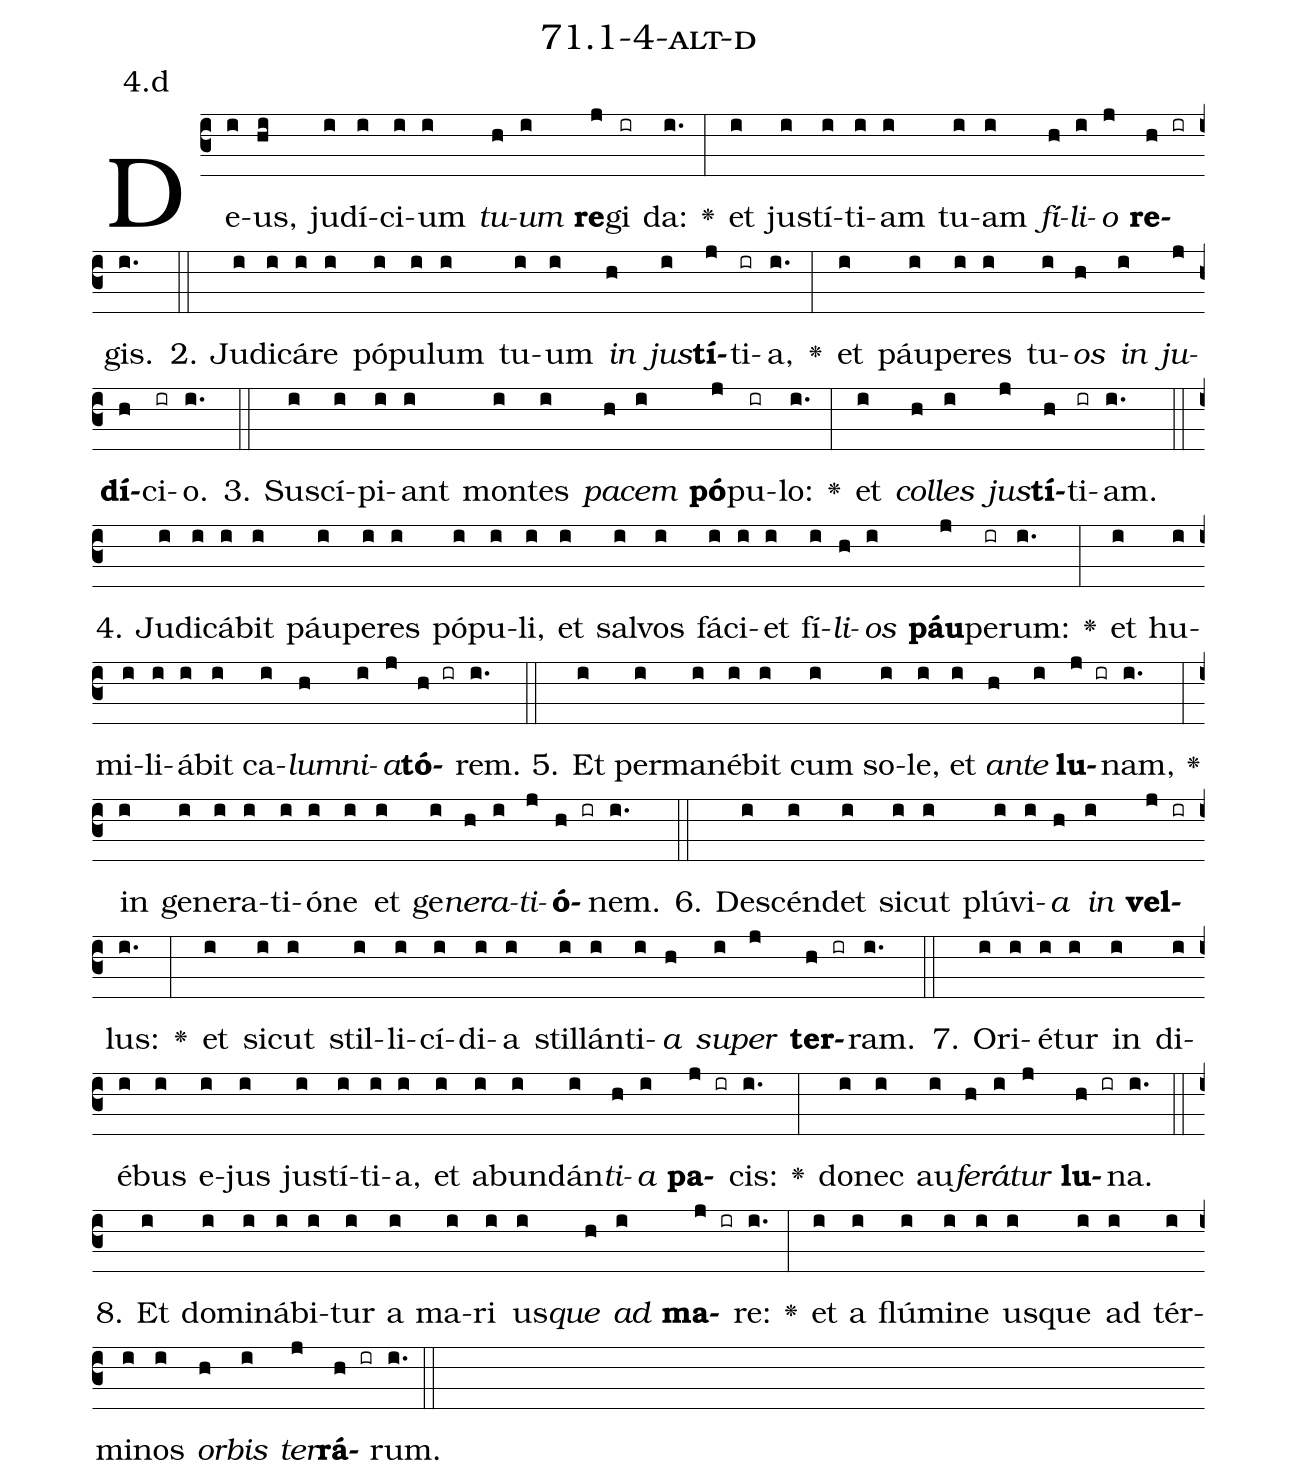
name: 71.1-4-alt-d;
annotation: 4.d;
%%
(c3)De(i)us,(hi) ju(i)dí(i)ci(i)um(i) <i>tu</i>(h)<i>um</i>(i) <b>re</b>(j)gi(ir) da:(i.) <v>\greheightstar</v>(:) et(i) jus(i)tí(i)ti(i)am(i) tu(i)am(i) <i>fí</i>(h)<i>li</i>(i)<i>o</i>(j) <b>re</b>(h ir)gis.(i.) (::)
2. Ju(i)di(i)cá(i)re(i) pó(i)pu(i)lum(i) tu(i)um(i) <i>in</i>(h) <i>jus</i>(i)<b>tí</b>(j)ti(ir)a,(i.) <v>\greheightstar</v>(:) et(i) páu(i)pe(i)res(i) tu(i)<i>os</i>(h) <i>in</i>(i) <i>ju</i>(j)<b>dí</b>(h)ci(ir)o.(i.) (::)
3. Su(i)scí(i)pi(i)ant(i) mon(i)tes(i) <i>pa</i>(h)<i>cem</i>(i) <b>pó</b>(j)pu(ir)lo:(i.) <v>\greheightstar</v>(:) et(i) <i>col</i>(h)<i>les</i>(i) <i>jus</i>(j)<b>tí</b>(h)ti(ir)am.(i.) (::)
4. Ju(i)di(i)cá(i)bit(i) páu(i)pe(i)res(i) pó(i)pu(i)li,(i) et(i) sal(i)vos(i) fá(i)ci(i)et(i) fí(i)<i>li</i>(h)<i>os</i>(i) <b>páu</b>(j)pe(ir)rum:(i.) <v>\greheightstar</v>(:) et(i) hu(i)mi(i)li(i)á(i)bit(i) ca(i)<i>lum</i>(h)<i>ni</i>(i)<i>a</i>(j)<b>tó</b>(h ir)rem.(i.) (::)
5. Et(i) per(i)ma(i)né(i)bit(i) cum(i) so(i)le,(i) et(i) <i>an</i>(h)<i>te</i>(i) <b>lu</b>(j ir)nam,(i.) <v>\greheightstar</v>(:) in(i) ge(i)ne(i)ra(i)ti(i)ó(i)ne(i) et(i) ge(i)<i>ne</i>(h)<i>ra</i>(i)<i>ti</i>(j)<b>ó</b>(h ir)nem.(i.) (::)
6. De(i)scén(i)det(i) sic(i)ut(i) plú(i)vi(i)<i>a</i>(h) <i>in</i>(i) <b>vel</b>(j ir)lus:(i.) <v>\greheightstar</v>(:) et(i) sic(i)ut(i) stil(i)li(i)cí(i)di(i)a(i) stil(i)lán(i)ti(i)<i>a</i>(h) <i>su</i>(i)<i>per</i>(j) <b>ter</b>(h ir)ram.(i.) (::)
7. O(i)ri(i)é(i)tur(i) in(i) di(i)é(i)bus(i) e(i)jus(i) jus(i)tí(i)ti(i)a,(i) et(i) ab(i)un(i)dán(i)<i>ti</i>(h)<i>a</i>(i) <b>pa</b>(j ir)cis:(i.) <v>\greheightstar</v>(:) do(i)nec(i) au(i)<i>fe</i>(h)<i>rá</i>(i)<i>tur</i>(j) <b>lu</b>(h ir)na.(i.) (::)
8. Et(i) do(i)mi(i)ná(i)bi(i)tur(i) a(i) ma(i)ri(i) us(i)<i>que</i>(h) <i>ad</i>(i) <b>ma</b>(j ir)re:(i.) <v>\greheightstar</v>(:) et(i) a(i) flú(i)mi(i)ne(i) us(i)que(i) ad(i) tér(i)mi(i)nos(i) <i>or</i>(h)<i>bis</i>(i) <i>ter</i>(j)<b>rá</b>(h ir)rum.(i.) (::)
